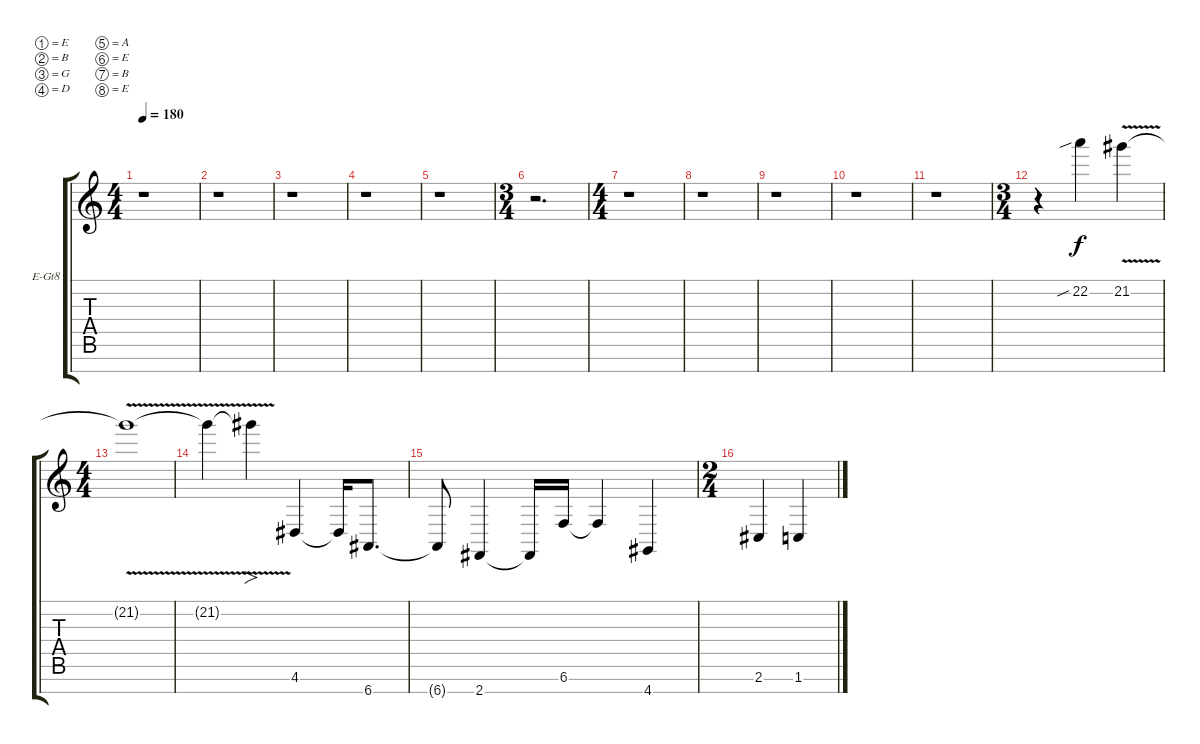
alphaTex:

\defaultSystemsLayout 4
\bracketExtendMode groupsimilarinstruments
\firstSystemTrackNameOrientation horizontal
\otherSystemsTrackNameOrientation horizontal
\track ("Guitar 4" "E-Gt8") {instrument distortionguitar}
\staff {score tabs}
\tuning (E4 B3 G3 D3 A2 E2 B1 E1)
\ts (4 4)
\tempo 180
\clef g2
\ks c
r.1{dy ff} |
r.1 |
r.1 |
r.1 |
r.1 |
\ts (3 4)
r.2{d} |
\ts (4 4)
r.1 |
r.1 |
r.1 |
r.1 |
r.1 |
\ts (3 4)
r.4 22.2{sib}.4{dy f} 21.2{v}.4 |
\ts (4 4)
21.2{v t}.1 |
21.2{v t}.4 21.2{v t}.4{fo} 4.7.4 4.7{t}.16 6.8.8{d} |
6.8{t}.8 2.8.4 2.8{t}.16 6.7.16 6.7{t}.4 4.8.4 |
\ts (2 4)
2.7.4 1.7.4
